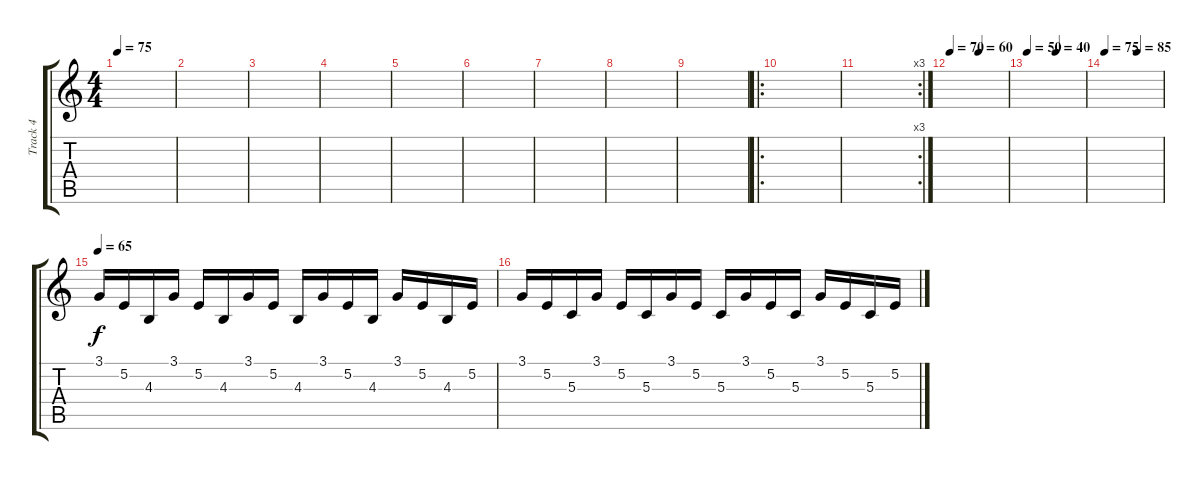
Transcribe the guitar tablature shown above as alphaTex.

\track ("Track 4" "Track 4") {instrument orchestralharp}
\staff {score tabs}
\tuning (E4 B3 G3 D3 A2 E2) {hide}
\ts (4 4)
\tempo 75
\clef g2
\ks c
|
|
|
|
|
|
|
|
|
\ro
|
\rc 3
|
\tempo 70
\tempo (60 0.5)
|
\tempo 50
\tempo (40 0.5)
|
\tempo (85 0.5625)
\tempo 75
|
\tempo 65
3.1.16 5.2.16 4.3.16 3.1.16 5.2.16 4.3.16 3.1.16 5.2.16 4.3.16 3.1.16 5.2.16 4.3.16 3.1.16 5.2.16 4.3.16 5.2.16 |
3.1.16 5.2.16 5.3.16 3.1.16 5.2.16 5.3.16 3.1.16 5.2.16 5.3.16 3.1.16 5.2.16 5.3.16 3.1.16 5.2.16 5.3.16 5.2.16
